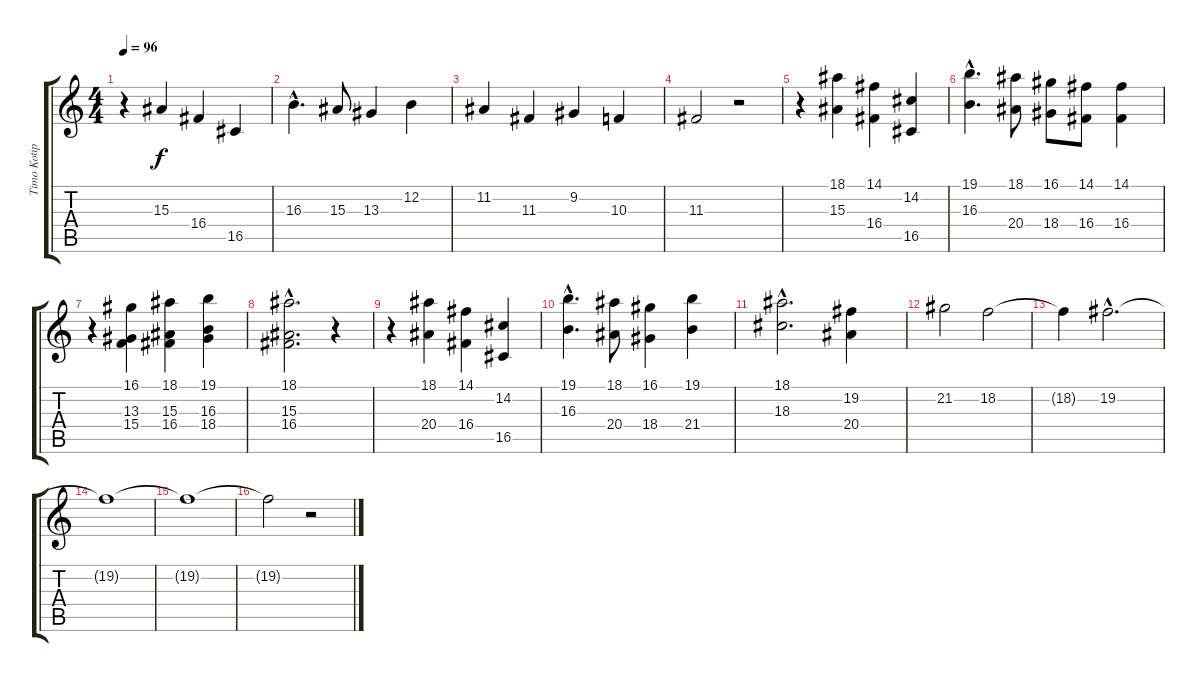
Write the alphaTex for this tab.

\track ("Timo Kotipelto" "Timo Kotip") {instrument lead3calliope}
\staff {score tabs}
\tuning (E4 B3 G3 D3 A2 E2) {hide}
\ts (4 4)
\tempo 96
\clef g2
\ks c
r.4{dy f} 15.3.4 16.4.4 16.5.4 |
16.3{hac}.4{d} 15.3.8 13.3.4 12.2.4 |
11.2.4 11.3.4 9.2.4 10.3.4 |
11.3.2 r.2 |
r.4 (18.1 15.3).4 (14.1 16.4).4 (14.2 16.5).4 |
(19.1{hac} 16.3{hac}).4{d} (18.1 20.4).8 (16.1 18.4).8 (14.1 16.4).8 (14.1 16.4).4 |
r.4 (16.1 13.3 15.4).4 (18.1 15.3 16.4).4 (19.1 16.3 18.4).4 |
(18.1{hac} 15.3{hac} 16.4{hac}).2{d} r.4 |
r.4 (18.1 20.4).4 (14.1 16.4).4 (14.2 16.5).4 |
(19.1{hac} 16.3{hac}).4{d} (18.1 20.4).8 (16.1 18.4).4 (19.1 21.4).4 |
(18.1{hac} 18.3{hac}).2{d} (19.2 20.4).4 |
21.2.2 18.2.2 |
18.2{t}.4 19.2{hac}.2{d} |
19.2{t}.1 |
19.2{t}.1 |
19.2{t}.2 r.2
